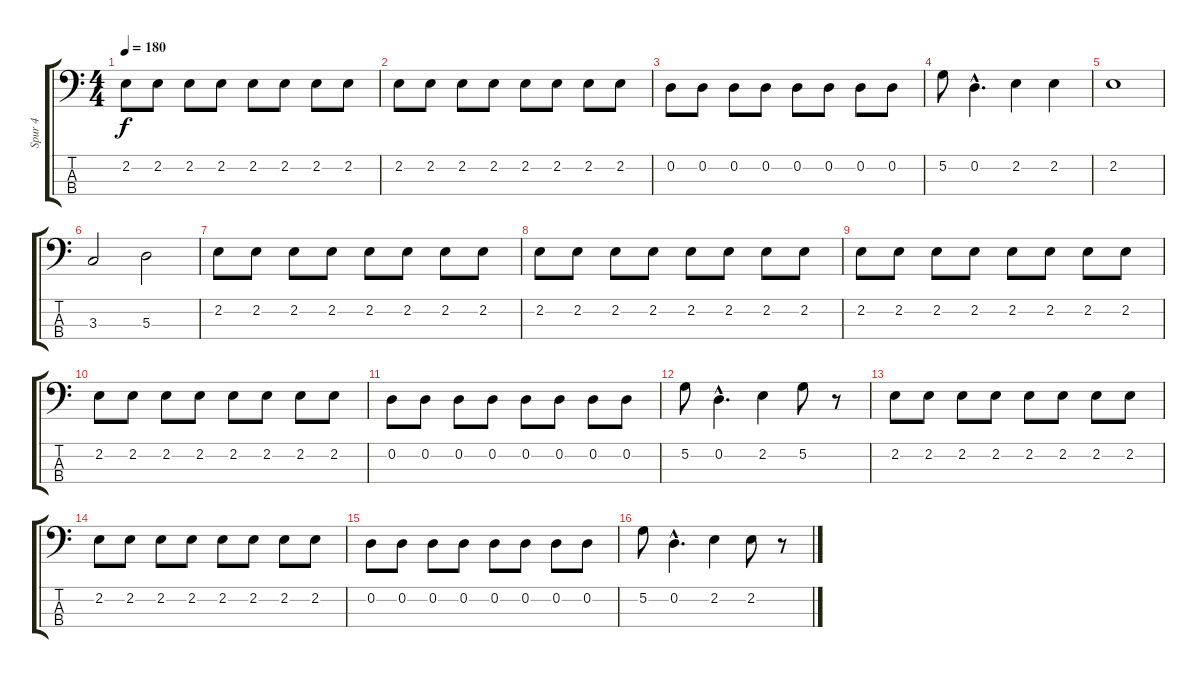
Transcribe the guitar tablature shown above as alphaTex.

\track ("Spur 4" "Spur 4") {instrument electricbassfinger}
\staff {score tabs}
\tuning (G2 D2 A1 E1) {hide}
\ts (4 4)
\tempo 180
\clef f4
\ks c
2.2.8{dy f} 2.2.8 2.2.8 2.2.8 2.2.8 2.2.8 2.2.8 2.2.8 |
2.2.8 2.2.8 2.2.8 2.2.8 2.2.8 2.2.8 2.2.8 2.2.8 |
0.2.8 0.2.8 0.2.8 0.2.8 0.2.8 0.2.8 0.2.8 0.2.8 |
5.2.8 0.2{hac}.4{d} 2.2.4 2.2.4 |
2.2.1 |
3.3.2 5.3.2 |
2.2.8 2.2.8 2.2.8 2.2.8 2.2.8 2.2.8 2.2.8 2.2.8 |
2.2.8 2.2.8 2.2.8 2.2.8 2.2.8 2.2.8 2.2.8 2.2.8 |
2.2.8 2.2.8 2.2.8 2.2.8 2.2.8 2.2.8 2.2.8 2.2.8 |
2.2.8 2.2.8 2.2.8 2.2.8 2.2.8 2.2.8 2.2.8 2.2.8 |
0.2.8 0.2.8 0.2.8 0.2.8 0.2.8 0.2.8 0.2.8 0.2.8 |
5.2.8 0.2{hac}.4{d} 2.2.4 5.2.8 r.8 |
2.2.8 2.2.8 2.2.8 2.2.8 2.2.8 2.2.8 2.2.8 2.2.8 |
2.2.8 2.2.8 2.2.8 2.2.8 2.2.8 2.2.8 2.2.8 2.2.8 |
0.2.8 0.2.8 0.2.8 0.2.8 0.2.8 0.2.8 0.2.8 0.2.8 |
5.2.8 0.2{hac}.4{d} 2.2.4 2.2.8 r.8
